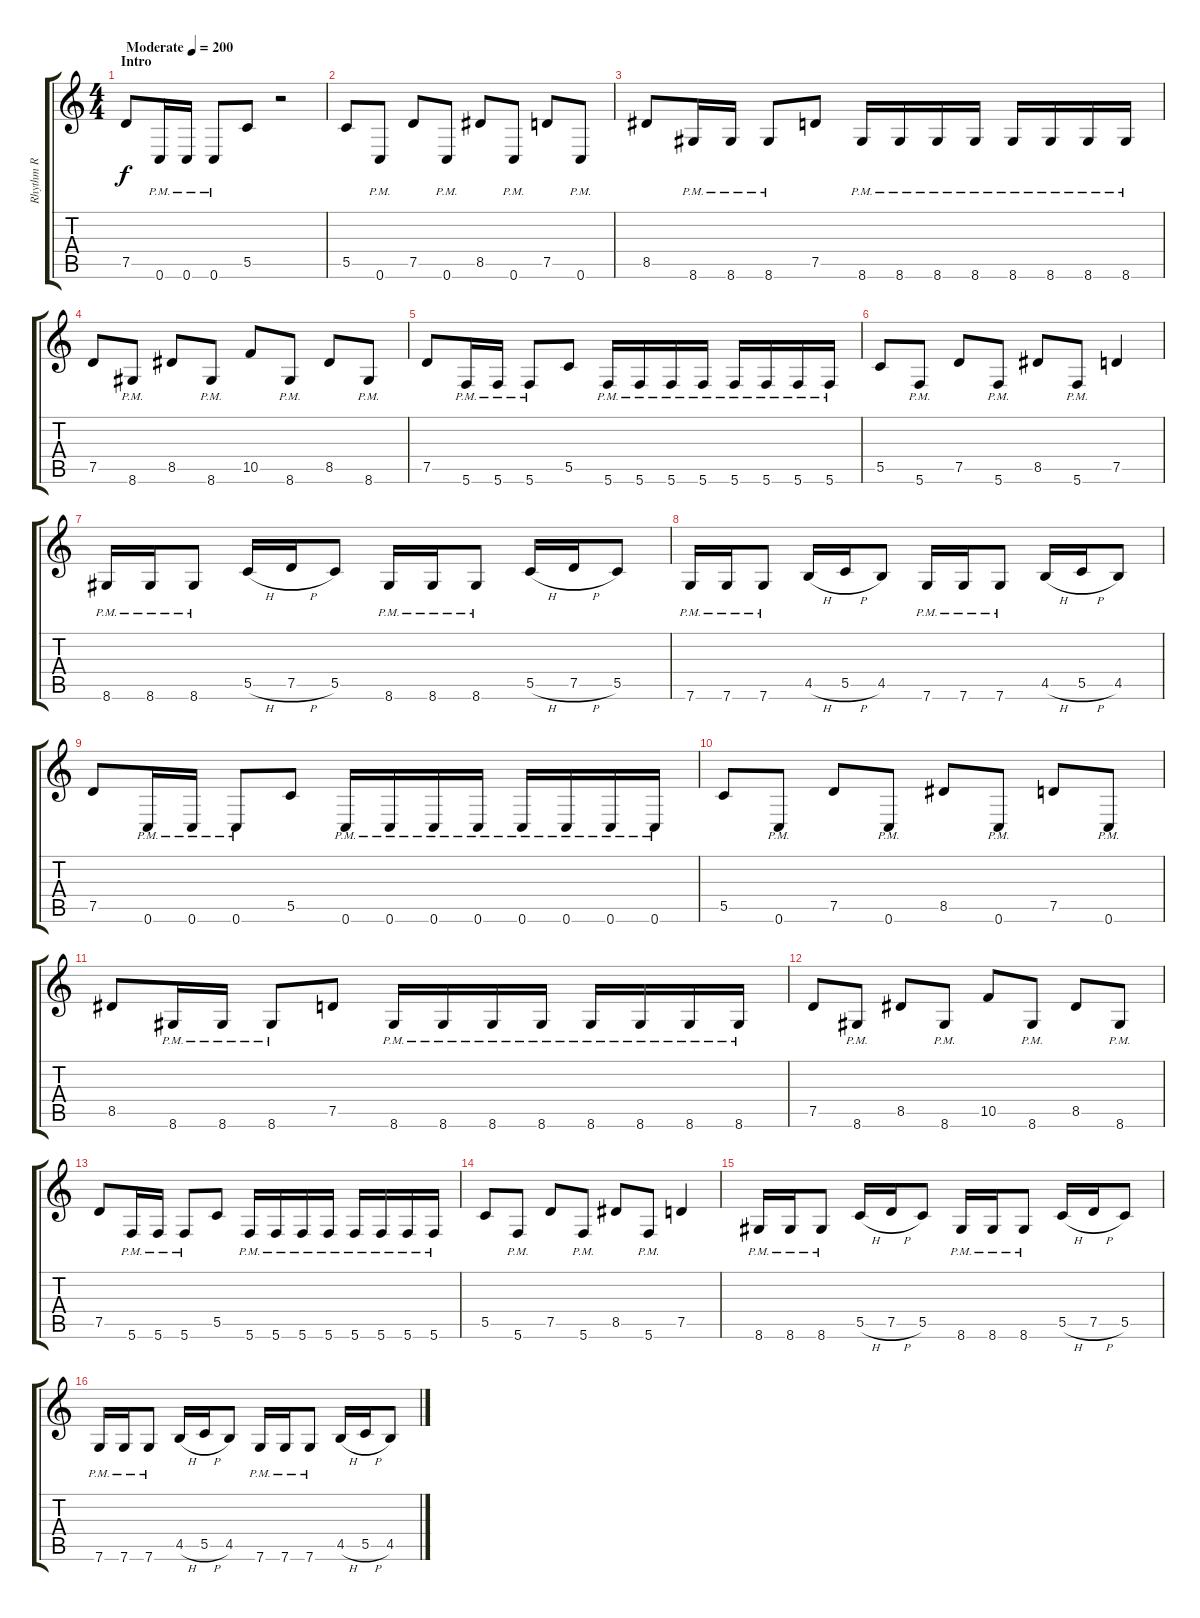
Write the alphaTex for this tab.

\track ("Rhythm R" "Rhythm R") {instrument distortionguitar}
\staff {score tabs}
\tuning (D4 A3 F3 C3 G2 C2) {hide}
\ts (4 4)
\section ("" "Intro")
\tempo (200 "Moderate")
\clef g2
\ks c
7.5.8{dy f instrument distortionguitar} 0.6{pm}.16 0.6{pm}.16 0.6{pm}.8 5.5.8 r.2 |
5.5.8 0.6{pm}.8 7.5.8 0.6{pm}.8 8.5.8 0.6{pm}.8 7.5.8 0.6{pm}.8 |
8.5.8 8.6{pm}.16 8.6{pm}.16 8.6{pm}.8 7.5.8 8.6{pm}.16 8.6{pm}.16 8.6{pm}.16 8.6{pm}.16 8.6{pm}.16 8.6{pm}.16 8.6{pm}.16 8.6{pm}.16 |
7.5.8 8.6{pm}.8 8.5.8 8.6{pm}.8 10.5.8 8.6{pm}.8 8.5.8 8.6{pm}.8 |
7.5.8 5.6{pm}.16 5.6{pm}.16 5.6{pm}.8 5.5.8 5.6{pm}.16 5.6{pm}.16 5.6{pm}.16 5.6{pm}.16 5.6{pm}.16 5.6{pm}.16 5.6{pm}.16 5.6{pm}.16 |
5.5.8 5.6{pm}.8 7.5.8 5.6{pm}.8 8.5.8 5.6{pm}.8 7.5.4 |
8.6{pm}.16 8.6{pm}.16 8.6{pm}.8 5.5{h}.16 7.5{h}.16 5.5.8 8.6{pm}.16 8.6{pm}.16 8.6{pm}.8 5.5{h}.16 7.5{h}.16 5.5.8 |
7.6{pm}.16 7.6{pm}.16 7.6{pm}.8 4.5{h}.16 5.5{h}.16 4.5.8 7.6{pm}.16 7.6{pm}.16 7.6{pm}.8 4.5{h}.16 5.5{h}.16 4.5.8 |
7.5.8 0.6{pm}.16 0.6{pm}.16 0.6{pm}.8 5.5.8 0.6{pm}.16 0.6{pm}.16 0.6{pm}.16 0.6{pm}.16 0.6{pm}.16 0.6{pm}.16 0.6{pm}.16 0.6{pm}.16 |
5.5.8 0.6{pm}.8 7.5.8 0.6{pm}.8 8.5.8 0.6{pm}.8 7.5.8 0.6{pm}.8 |
8.5.8 8.6{pm}.16 8.6{pm}.16 8.6{pm}.8 7.5.8 8.6{pm}.16 8.6{pm}.16 8.6{pm}.16 8.6{pm}.16 8.6{pm}.16 8.6{pm}.16 8.6{pm}.16 8.6{pm}.16 |
7.5.8 8.6{pm}.8 8.5.8 8.6{pm}.8 10.5.8 8.6{pm}.8 8.5.8 8.6{pm}.8 |
7.5.8 5.6{pm}.16 5.6{pm}.16 5.6{pm}.8 5.5.8 5.6{pm}.16 5.6{pm}.16 5.6{pm}.16 5.6{pm}.16 5.6{pm}.16 5.6{pm}.16 5.6{pm}.16 5.6{pm}.16 |
5.5.8 5.6{pm}.8 7.5.8 5.6{pm}.8 8.5.8 5.6{pm}.8 7.5.4 |
8.6{pm}.16 8.6{pm}.16 8.6{pm}.8 5.5{h}.16 7.5{h}.16 5.5.8 8.6{pm}.16 8.6{pm}.16 8.6{pm}.8 5.5{h}.16 7.5{h}.16 5.5.8 |
7.6{pm}.16 7.6{pm}.16 7.6{pm}.8 4.5{h}.16 5.5{h}.16 4.5.8 7.6{pm}.16 7.6{pm}.16 7.6{pm}.8 4.5{h}.16 5.5{h}.16 4.5.8
